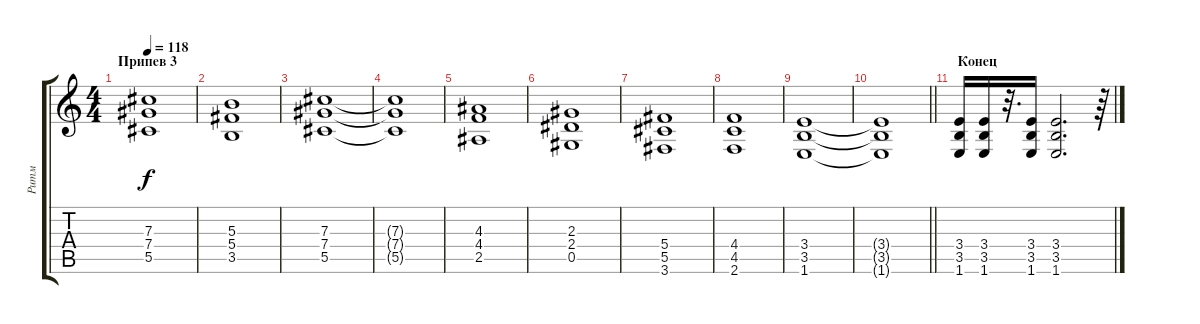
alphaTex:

\track ("Ритм" "Ритм") {instrument distortionguitar}
\staff {score tabs}
\tuning (Eb4 Bb3 Gb3 Db3 Ab2 Eb2) {hide}
\ts (4 4)
\section ("" "Припев 3")
\tempo 118
\clef g2
\ks c
(7.3 7.4 5.5).1{dy f} |
(5.3 5.4 3.5).1 |
(7.3 7.4 5.5).1 |
(7.3{t} 7.4{t} 5.5{t}).1 |
(4.3 4.4 2.5).1 |
(2.3 2.4 0.5).1 |
(5.4 5.5 3.6).1 |
(4.4 4.5 2.6).1 |
(3.4 3.5 1.6).1 |
\barLineRight lightlight
(3.4{t} 3.5{t} 1.6{t}).1 |
\section ("" " Конец")
(3.4 3.5 1.6).16 (3.4 3.5 1.6).16 r.32{d} (3.4 3.5 1.6).16 (3.4 3.5 1.6).2{d} r.64
